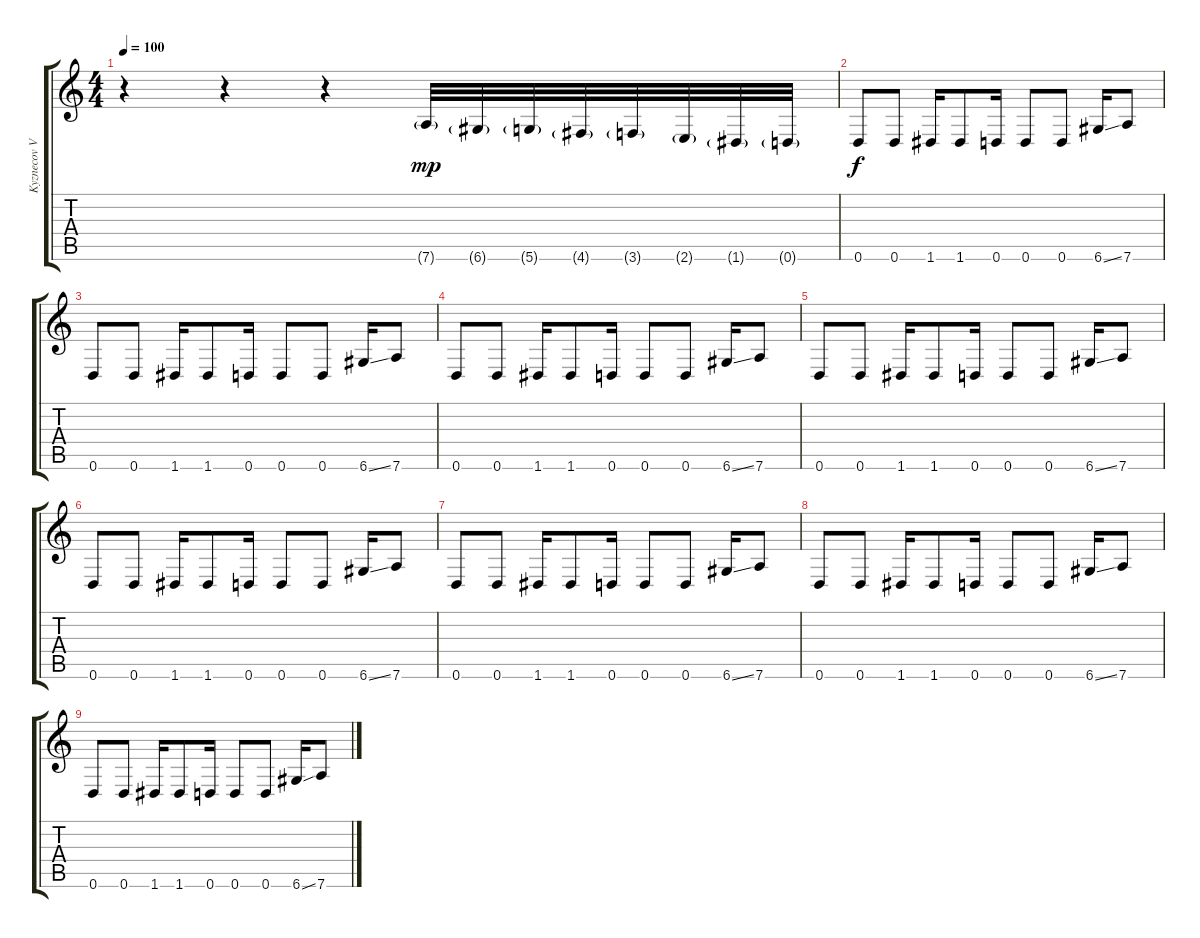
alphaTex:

\track ("Kyznecov Vitaly" "Kyznecov V") {instrument electricbassfinger}
\staff {score tabs}
\tuning (E4 B3 G3 D3 A2 D2) {hide}
\ts (4 4)
\tempo 100
\clef g2
\ks c
r.4{dy f} r.4 r.4 7.6{g}.32{dy mp} 6.6{g}.32 5.6{g}.32 4.6{g}.32 3.6{g}.32 2.6{g}.32 1.6{g}.32 0.6{g}.32 |
0.6.8{dy f} 0.6.8 1.6.16 1.6.8 0.6.16 0.6.8 0.6.8 6.6{ss}.16 7.6.8 |
0.6.8 0.6.8 1.6.16 1.6.8 0.6.16 0.6.8 0.6.8 6.6{ss}.16 7.6.8 |
0.6.8 0.6.8 1.6.16 1.6.8 0.6.16 0.6.8 0.6.8 6.6{ss}.16 7.6.8 |
0.6.8 0.6.8 1.6.16 1.6.8 0.6.16 0.6.8 0.6.8 6.6{ss}.16 7.6.8 |
0.6.8 0.6.8 1.6.16 1.6.8 0.6.16 0.6.8 0.6.8 6.6{ss}.16 7.6.8 |
0.6.8 0.6.8 1.6.16 1.6.8 0.6.16 0.6.8 0.6.8 6.6{ss}.16 7.6.8 |
0.6.8 0.6.8 1.6.16 1.6.8 0.6.16 0.6.8 0.6.8 6.6{ss}.16 7.6.8 |
0.6.8 0.6.8 1.6.16 1.6.8 0.6.16 0.6.8 0.6.8 6.6{ss}.16 7.6.8
